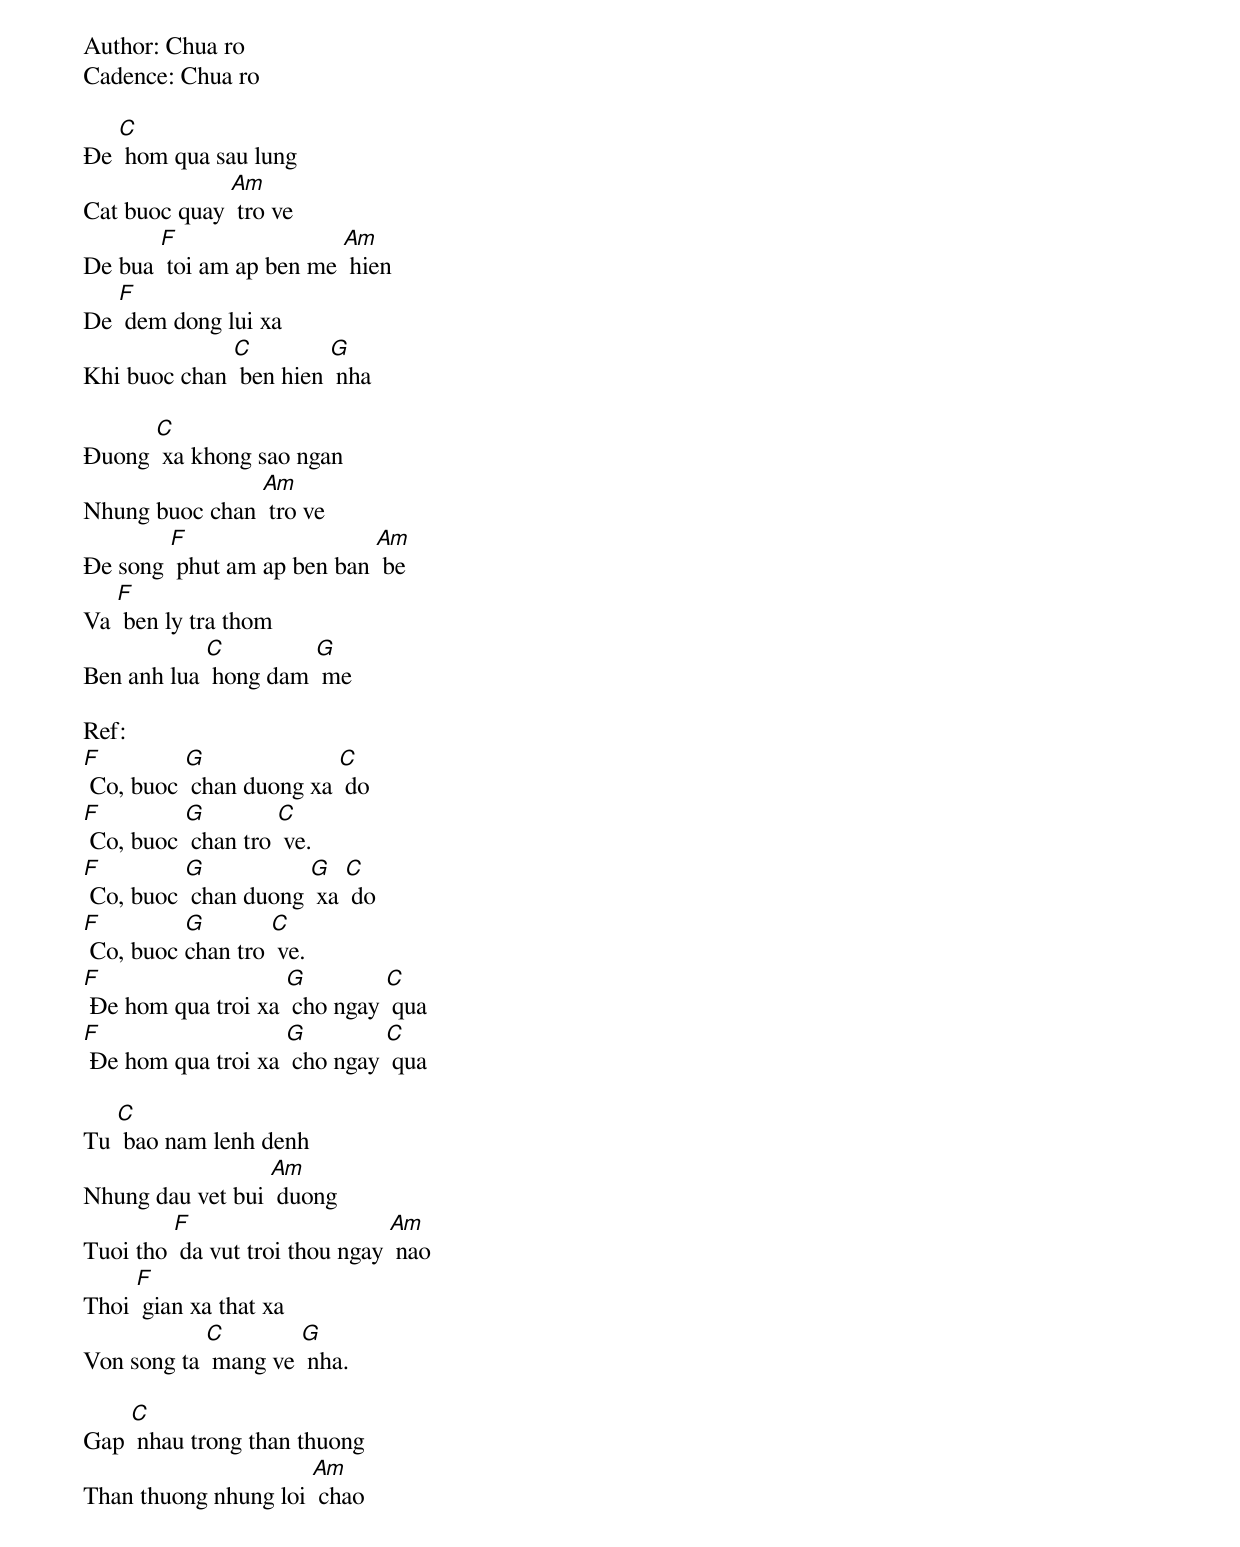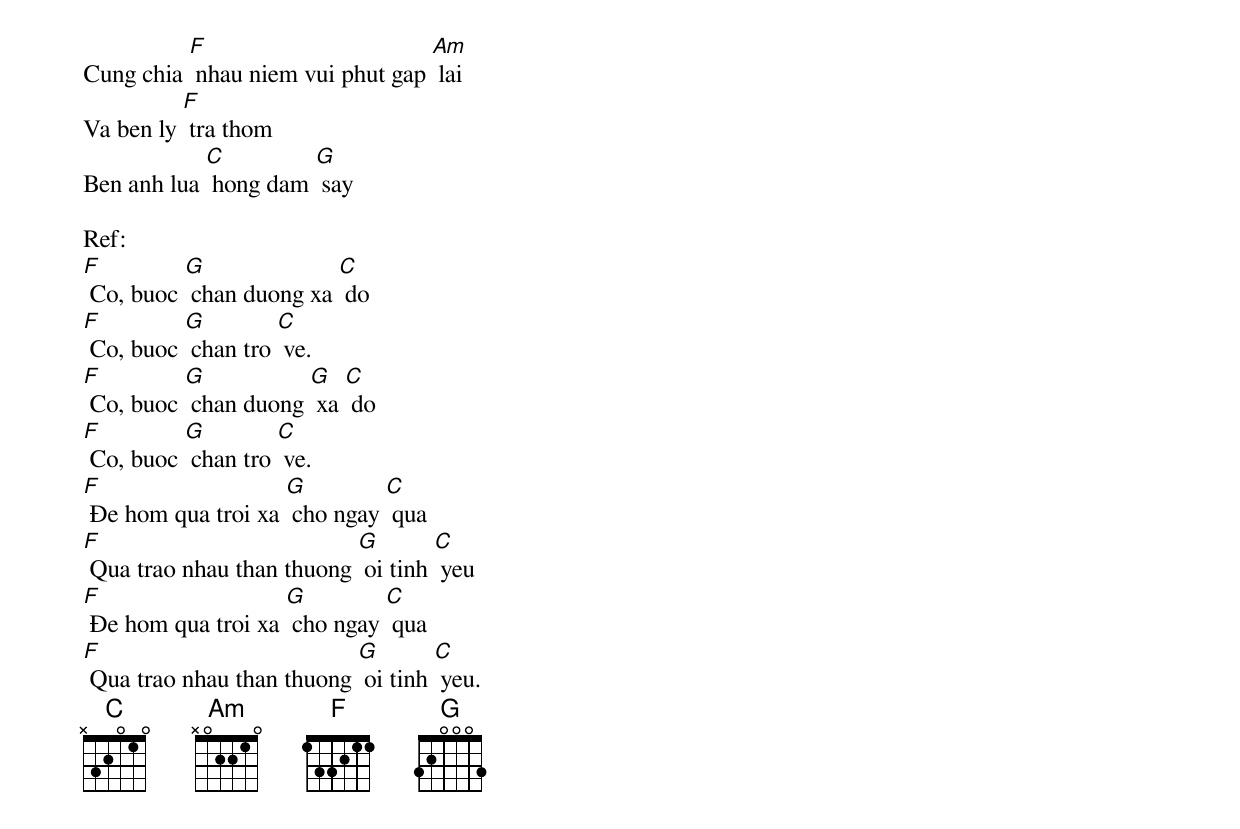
Author: Chua ro
Cadence: Chua ro

Ðe [C] hom qua sau lung
Cat buoc quay [Am] tro ve
De bua [F] toi am ap ben me [Am] hien
De [F] dem dong lui xa
Khi buoc chan [C] ben hien [G] nha

Ðuong [C] xa khong sao ngan
Nhung buoc chan [Am] tro ve
Ðe song [F] phut am ap ben ban [Am] be
Va [F] ben ly tra thom
Ben anh lua [C] hong dam [G] me

Ref:
[F] Co, buoc [G] chan duong xa [C] do
[F] Co, buoc [G] chan tro [C] ve.
[F] Co, buoc [G] chan duong [G] xa [C] do
[F] Co, buoc [G]chan tro [C] ve.
[F] Ðe hom qua troi xa [G] cho ngay [C] qua
[F] Ðe hom qua troi xa [G] cho ngay [C] qua

Tu [C] bao nam lenh denh
Nhung dau vet bui [Am] duong
Tuoi tho [F] da vut troi thou ngay [Am] nao
Thoi [F] gian xa that xa
Von song ta [C] mang ve [G] nha.

Gap [C] nhau trong than thuong
Than thuong nhung loi [Am] chao
Cung chia [F] nhau niem vui phut gap [Am] lai
Va ben ly [F] tra thom
Ben anh lua [C] hong dam [G] say

Ref:
[F] Co, buoc [G] chan duong xa [C] do
[F] Co, buoc [G] chan tro [C] ve.
[F] Co, buoc [G] chan duong [G] xa [C] do
[F] Co, buoc [G] chan tro [C] ve.
[F] Ðe hom qua troi xa [G] cho ngay [C] qua
[F] Qua trao nhau than thuong [G] oi tinh [C] yeu
[F] Ðe hom qua troi xa [G] cho ngay [C] qua
[F] Qua trao nhau than thuong [G] oi tinh [C] yeu.
